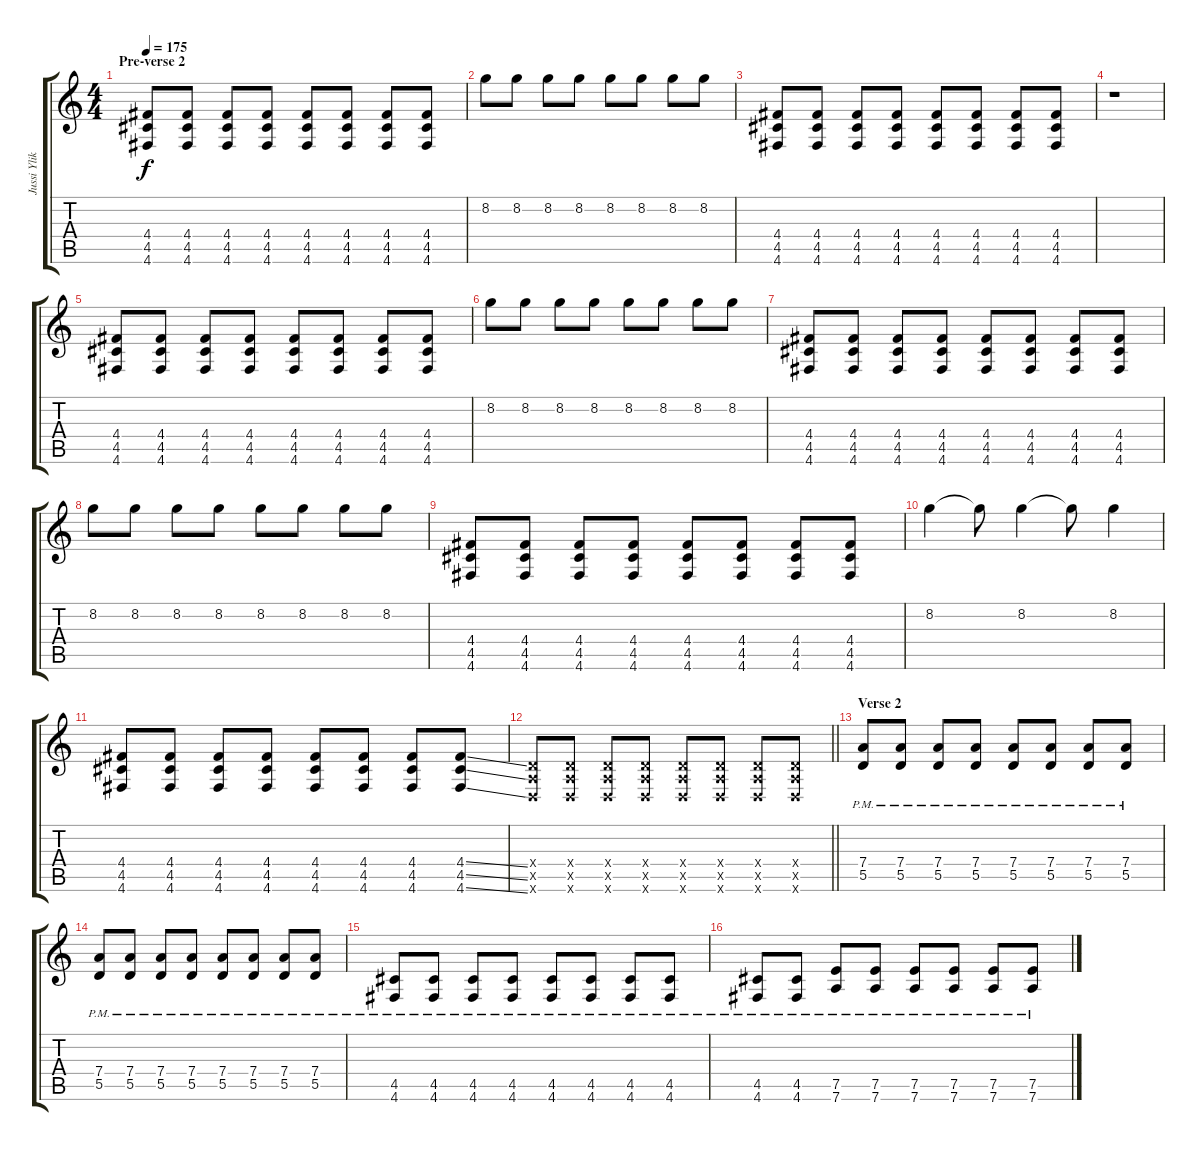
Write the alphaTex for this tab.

\track ("Jussi Ylikoski - Guitar" "Jussi Ylik") {instrument distortionguitar}
\staff {score tabs}
\tuning (E4 B3 G3 D3 A2 D2) {hide}
\ts (4 4)
\section ("" "Pre-verse 2")
\tempo 175
\clef g2
\ks c
(4.4 4.5 4.6).8{dy f} (4.4 4.5 4.6).8 (4.4 4.5 4.6).8 (4.4 4.5 4.6).8 (4.4 4.5 4.6).8 (4.4 4.5 4.6).8 (4.4 4.5 4.6).8 (4.4 4.5 4.6).8 |
8.2.8 8.2.8 8.2.8 8.2.8 8.2.8 8.2.8 8.2.8 8.2.8 |
(4.4 4.5 4.6).8 (4.4 4.5 4.6).8 (4.4 4.5 4.6).8 (4.4 4.5 4.6).8 (4.4 4.5 4.6).8 (4.4 4.5 4.6).8 (4.4 4.5 4.6).8 (4.4 4.5 4.6).8 |
r.1 |
(4.4 4.5 4.6).8 (4.4 4.5 4.6).8 (4.4 4.5 4.6).8 (4.4 4.5 4.6).8 (4.4 4.5 4.6).8 (4.4 4.5 4.6).8 (4.4 4.5 4.6).8 (4.4 4.5 4.6).8 |
8.2.8 8.2.8 8.2.8 8.2.8 8.2.8 8.2.8 8.2.8 8.2.8 |
(4.4 4.5 4.6).8 (4.4 4.5 4.6).8 (4.4 4.5 4.6).8 (4.4 4.5 4.6).8 (4.4 4.5 4.6).8 (4.4 4.5 4.6).8 (4.4 4.5 4.6).8 (4.4 4.5 4.6).8 |
8.2.8 8.2.8 8.2.8 8.2.8 8.2.8 8.2.8 8.2.8 8.2.8 |
(4.4 4.5 4.6).8 (4.4 4.5 4.6).8 (4.4 4.5 4.6).8 (4.4 4.5 4.6).8 (4.4 4.5 4.6).8 (4.4 4.5 4.6).8 (4.4 4.5 4.6).8 (4.4 4.5 4.6).8 |
8.2.4 8.2{t}.8 8.2.4 8.2{t}.8 8.2.4 |
(4.4 4.5 4.6).8 (4.4 4.5 4.6).8 (4.4 4.5 4.6).8 (4.4 4.5 4.6).8 (4.4 4.5 4.6).8 (4.4 4.5 4.6).8 (4.4 4.5 4.6).8 (4.4{ss} 4.5{ss} 4.6{ss}).8 |
\barLineRight lightlight
(0.4{x} 0.5{x} 0.6{x}).8 (0.4{x} 0.5{x} 0.6{x}).8 (0.4{x} 0.5{x} 0.6{x}).8 (0.4{x} 0.5{x} 0.6{x}).8 (0.4{x} 0.5{x} 0.6{x}).8 (0.4{x} 0.5{x} 0.6{x}).8 (0.4{x} 0.5{x} 0.6{x}).8 (0.4{x} 0.5{x} 0.6{x}).8 |
\section ("" "Verse 2")
(7.4{pm} 5.5{pm}).8 (7.4{pm} 5.5{pm}).8 (7.4{pm} 5.5{pm}).8 (7.4{pm} 5.5{pm}).8 (7.4{pm} 5.5{pm}).8 (7.4{pm} 5.5{pm}).8 (7.4{pm} 5.5{pm}).8 (7.4{pm} 5.5{pm}).8 |
(7.4{pm} 5.5{pm}).8 (7.4{pm} 5.5{pm}).8 (7.4{pm} 5.5{pm}).8 (7.4{pm} 5.5{pm}).8 (7.4{pm} 5.5{pm}).8 (7.4{pm} 5.5{pm}).8 (7.4{pm} 5.5{pm}).8 (7.4{pm} 5.5{pm}).8 |
(4.5{pm} 4.6{pm}).8 (4.5{pm} 4.6{pm}).8 (4.5{pm} 4.6{pm}).8 (4.5{pm} 4.6{pm}).8 (4.5{pm} 4.6{pm}).8 (4.5{pm} 4.6{pm}).8 (4.5{pm} 4.6{pm}).8 (4.5{pm} 4.6{pm}).8 |
(4.5{pm} 4.6{pm}).8 (4.5{pm} 4.6{pm}).8 (7.5{pm} 7.6{pm}).8 (7.5{pm} 7.6{pm}).8 (7.5{pm} 7.6{pm}).8 (7.5{pm} 7.6{pm}).8 (7.5{pm} 7.6{pm}).8 (7.5{pm} 7.6{pm}).8
